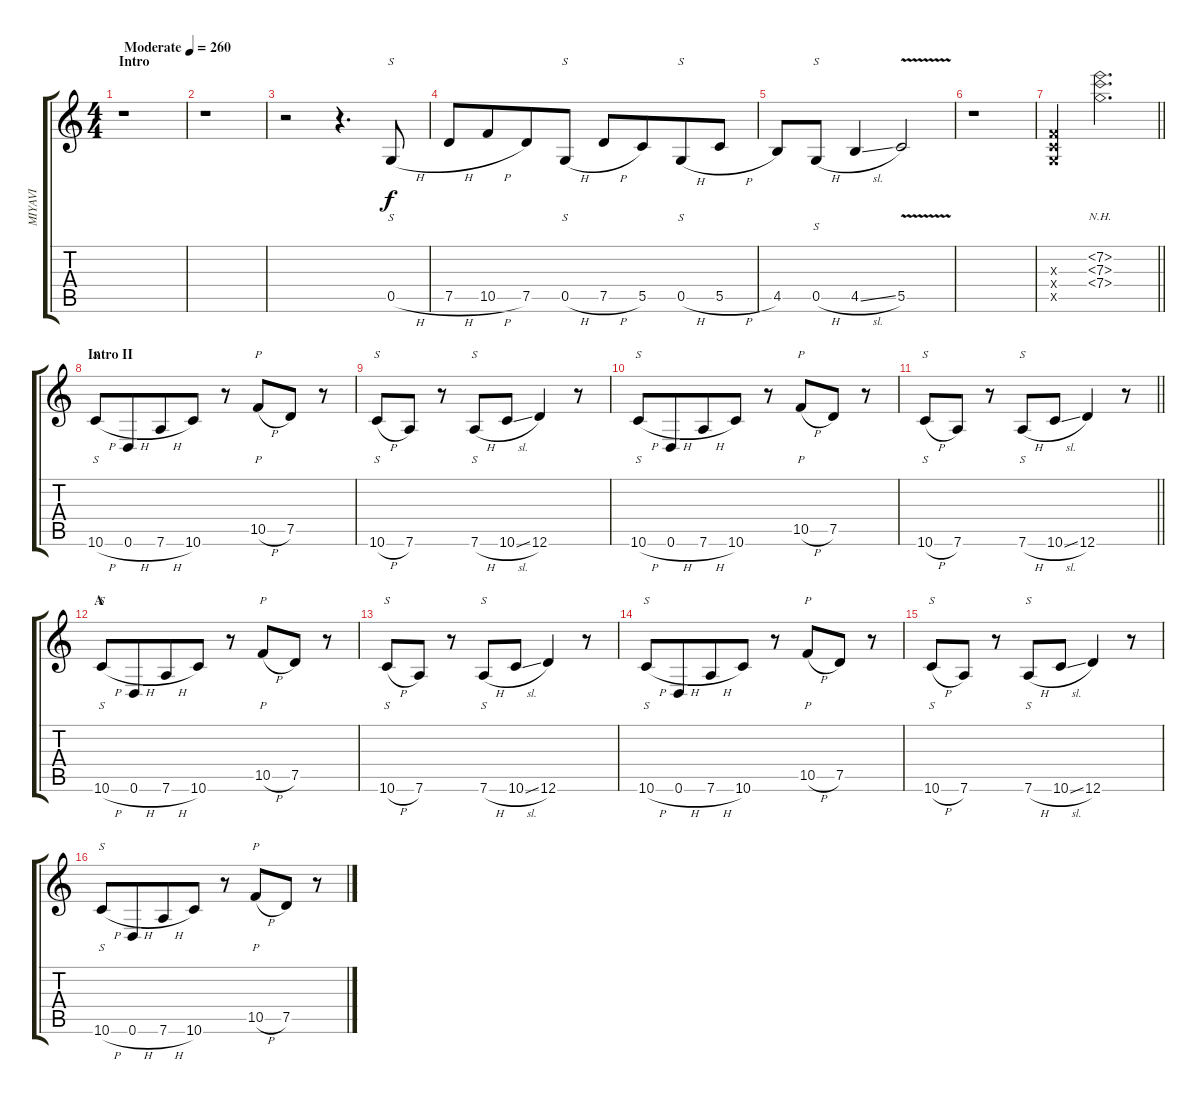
\track ("MIYAVI" "MIYAVI") {instrument electricguitarclean}
\staff {score tabs}
\tuning (D4 A3 F3 C3 G2 D2) {hide}
\ts (4 4)
\section ("" "Intro")
\tempo (260 "Moderate")
\clef g2
\ks c
r.1{dy f instrument electricguitarclean} |
r.1 |
r.2 r.4{d} 0.5{h}.8{s} |
7.5{h}.8 10.5{h}.8{beam merge} 7.5.8 0.5{h}.8{s} 7.5{h}.8 5.5.8{beam merge} 0.5{h}.8{s} 5.5{h}.8 |
4.5.8 0.5{h}.8{s} 4.5{sl}.4 5.5{v}.2 |
r.1 |
\barLineRight lightlight
(0.3{x} 0.4{x} 0.5{x}).4 (7.2{nh} 7.3{nh} 7.4{nh}).2{d instrument guitarharmonics} |
\section ("" "Intro II")
10.6{h}.8{s instrument electricguitarclean} 0.6{h}.8{beam merge} 7.6{h}.8 10.6.8 r.8 10.5{h}.8{p beam merge} 7.5.8 r.8 |
10.6{h}.8{s} 7.6.8 r.8 7.6{h}.8{s beam merge} 10.6{sl}.8 12.6.4 r.8 |
10.6{h}.8{s} 0.6{h}.8{beam merge} 7.6{h}.8 10.6.8 r.8 10.5{h}.8{p beam merge} 7.5.8 r.8 |
\barLineRight lightlight
10.6{h}.8{s} 7.6.8 r.8 7.6{h}.8{s beam merge} 10.6{sl}.8 12.6.4 r.8 |
\section ("" "A")
10.6{h}.8{s} 0.6{h}.8{beam merge} 7.6{h}.8 10.6.8 r.8 10.5{h}.8{p beam merge} 7.5.8 r.8 |
10.6{h}.8{s} 7.6.8 r.8 7.6{h}.8{s beam merge} 10.6{sl}.8 12.6.4 r.8 |
10.6{h}.8{s} 0.6{h}.8{beam merge} 7.6{h}.8 10.6.8 r.8 10.5{h}.8{p beam merge} 7.5.8 r.8 |
10.6{h}.8{s} 7.6.8 r.8 7.6{h}.8{s beam merge} 10.6{sl}.8 12.6.4 r.8 |
10.6{h}.8{s} 0.6{h}.8{beam merge} 7.6{h}.8 10.6.8 r.8 10.5{h}.8{p beam merge} 7.5.8 r.8
